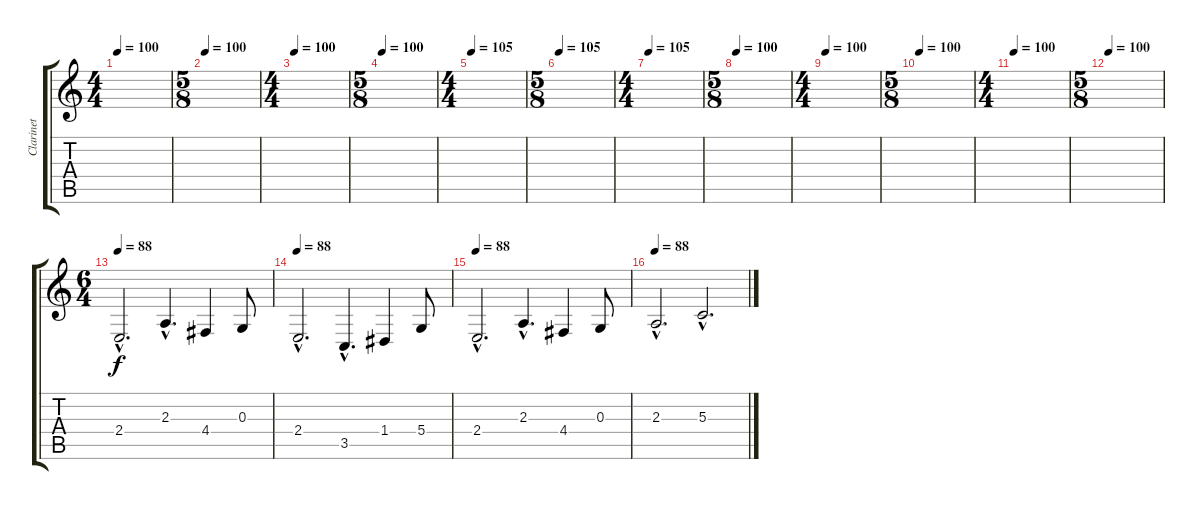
\track ("Clarinet" "Clarinet") {instrument clarinet}
\staff {score tabs}
\tuning (E4 B3 G3 D3 A2 E2) {hide}
\ts (4 4)
\tempo 100
\clef g2
\ks c
|
\ts (5 8)
\tempo 100
|
\ts (4 4)
\tempo 100
|
\ts (5 8)
\tempo 100
|
\ts (4 4)
\tempo 105
|
\ts (5 8)
\tempo 105
|
\ts (4 4)
\tempo 105
|
\ts (5 8)
\tempo 100
|
\ts (4 4)
\tempo 100
|
\ts (5 8)
\tempo 100
|
\ts (4 4)
\tempo 100
|
\ts (5 8)
\tempo 100
|
\ts (6 4)
\tempo 100
\tempo 88
2.4{hac}.2{d} 2.3{hac}.4{d} 4.4.4 0.3.8 |
\tempo 100
\tempo 88
2.4{hac}.2{d} 3.5{hac}.4{d} 1.4.4 5.4.8 |
\tempo 100
\tempo 88
2.4{hac}.2{d} 2.3{hac}.4{d} 4.4.4 0.3.8 |
\tempo 100
\tempo 88
2.3{hac}.2{d} 5.3{hac}.2{d}
